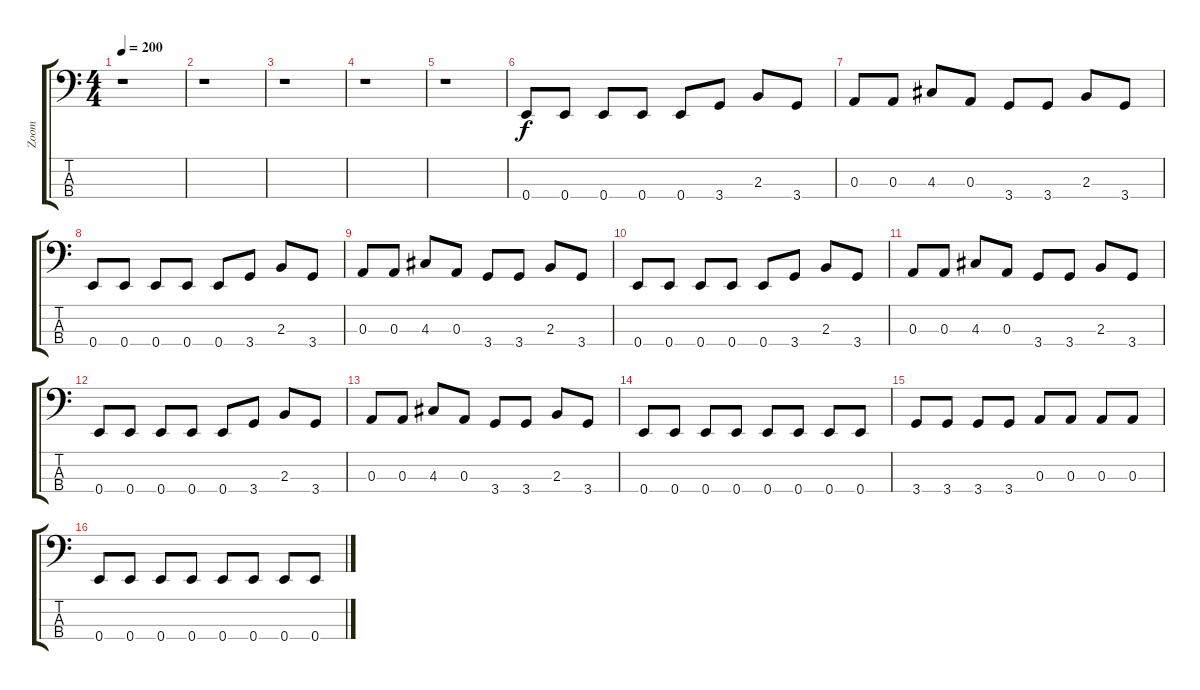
\track ("Zoom" "Zoom") {instrument electricbassfinger}
\staff {score tabs}
\tuning (G2 D2 A1 E1) {hide}
\ts (4 4)
\tempo 200
\clef f4
\ks c
r.1{dy f instrument electricbassfinger} |
r.1 |
r.1 |
r.1 |
r.1 |
0.4.8 0.4.8 0.4.8 0.4.8 0.4.8 3.4.8 2.3.8 3.4.8 |
0.3.8 0.3.8 4.3.8 0.3.8 3.4.8 3.4.8 2.3.8 3.4.8 |
0.4.8 0.4.8 0.4.8 0.4.8 0.4.8 3.4.8 2.3.8 3.4.8 |
0.3.8 0.3.8 4.3.8 0.3.8 3.4.8 3.4.8 2.3.8 3.4.8 |
0.4.8 0.4.8 0.4.8 0.4.8 0.4.8 3.4.8 2.3.8 3.4.8 |
0.3.8 0.3.8 4.3.8 0.3.8 3.4.8 3.4.8 2.3.8 3.4.8 |
0.4.8 0.4.8 0.4.8 0.4.8 0.4.8 3.4.8 2.3.8 3.4.8 |
0.3.8 0.3.8 4.3.8 0.3.8 3.4.8 3.4.8 2.3.8 3.4.8 |
0.4.8 0.4.8 0.4.8 0.4.8 0.4.8 0.4.8 0.4.8 0.4.8 |
3.4.8 3.4.8 3.4.8 3.4.8 0.3.8 0.3.8 0.3.8 0.3.8 |
0.4.8 0.4.8 0.4.8 0.4.8 0.4.8 0.4.8 0.4.8 0.4.8
